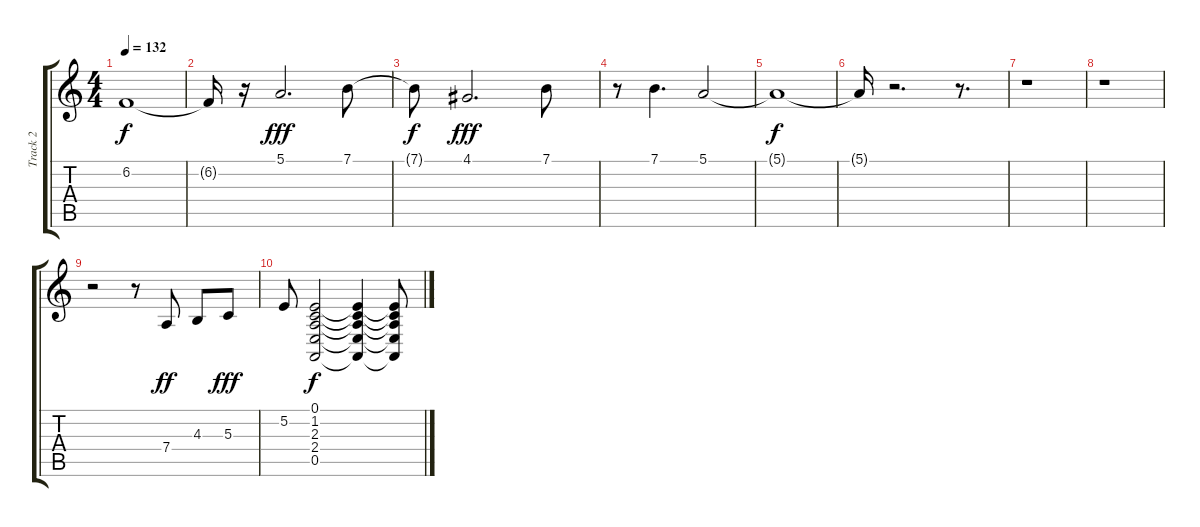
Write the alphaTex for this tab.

\track ("Track 2" "Track 2") {instrument clarinet}
\staff {score tabs}
\tuning (E4 B3 G3 D3 A2 E2) {hide}
\ts (4 4)
\tempo 132
\clef g2
\ks c
6.2{t}.1{dy f} |
6.2{t}.16 r.16 5.1.2{d dy fff} 7.1.8 |
7.1{t}.8{dy f} 4.1.2{d dy fff} 7.1.8 |
r.8 7.1.4{d} 5.1.2 |
5.1{t}.1{dy f} |
5.1{t}.16 r.2{d} r.8{d} |
r.1 |
r.1 |
r.2 r.8 7.4.8{dy ff} 4.3.8 5.3.8{dy fff} |
5.2.8 (0.1 1.2 2.3 2.4 0.5).2{dy f} (0.1{t} 1.2{t} 2.3{t} 2.4{t} 0.5{t}).4 (0.1{t} 1.2{t} 2.3{t} 2.4{t} 0.5{t}).8
